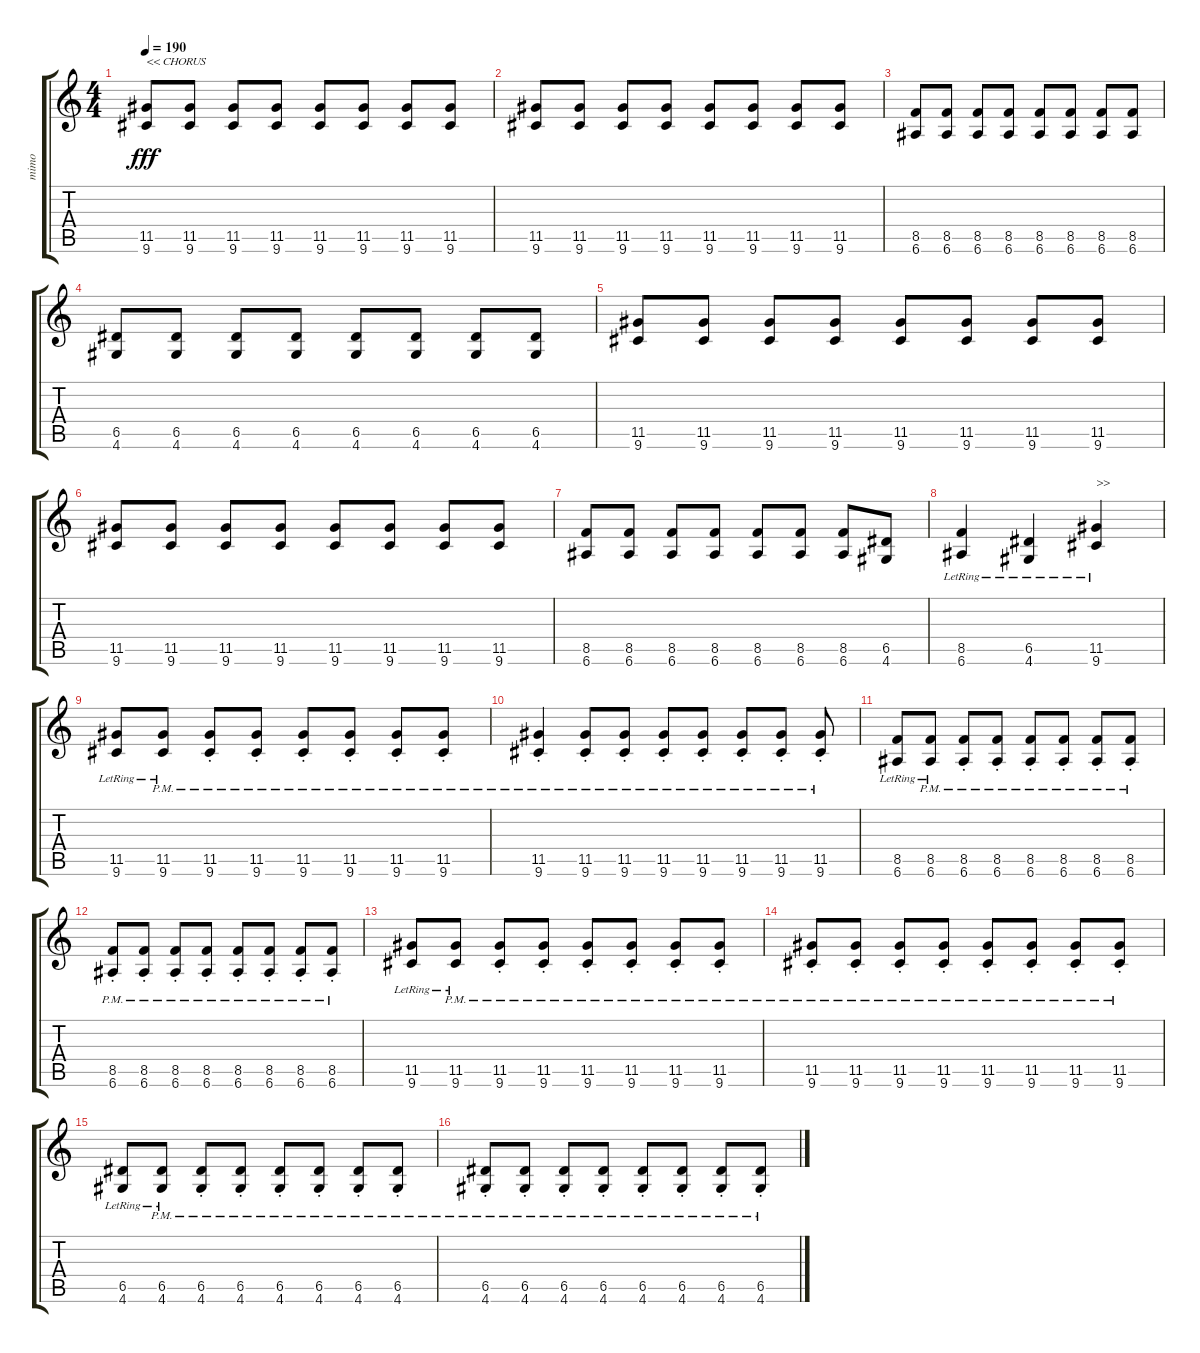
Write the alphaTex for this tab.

\track ("mimo" "mimo") {instrument distortionguitar}
\staff {score tabs}
\tuning (E4 B3 G3 D3 A2 E2) {hide}
\ts (4 4)
\tempo 190
\clef g2
\ks c
(11.5 9.6).8{txt "<< CHORUS" dy fff} (11.5 9.6).8 (11.5 9.6).8 (11.5 9.6).8 (11.5 9.6).8 (11.5 9.6).8 (11.5 9.6).8 (11.5 9.6).8 |
(11.5 9.6).8 (11.5 9.6).8 (11.5 9.6).8 (11.5 9.6).8 (11.5 9.6).8 (11.5 9.6).8 (11.5 9.6).8 (11.5 9.6).8 |
(8.5 6.6).8 (8.5 6.6).8 (8.5 6.6).8 (8.5 6.6).8 (8.5 6.6).8 (8.5 6.6).8 (8.5 6.6).8 (8.5 6.6).8 |
(6.5 4.6).8 (6.5 4.6).8 (6.5 4.6).8 (6.5 4.6).8 (6.5 4.6).8 (6.5 4.6).8 (6.5 4.6).8 (6.5 4.6).8 |
(11.5 9.6).8 (11.5 9.6).8 (11.5 9.6).8 (11.5 9.6).8 (11.5 9.6).8 (11.5 9.6).8 (11.5 9.6).8 (11.5 9.6).8 |
(11.5 9.6).8 (11.5 9.6).8 (11.5 9.6).8 (11.5 9.6).8 (11.5 9.6).8 (11.5 9.6).8 (11.5 9.6).8 (11.5 9.6).8 |
(8.5 6.6).8 (8.5 6.6).8 (8.5 6.6).8 (8.5 6.6).8 (8.5 6.6).8 (8.5 6.6).8 (8.5 6.6).8 (6.5 4.6).8 |
(8.5{lr} 6.6{lr}).4 (6.5{lr} 4.6{lr}).4 (11.5{lr} 9.6{lr}).4{txt ">>"} |
(11.5{lr} 9.6{lr}).8 (11.5{pm lr} 9.6{pm lr}).8 (11.5{pm st} 9.6{pm st}).8 (11.5{pm st} 9.6{pm st}).8 (11.5{pm st} 9.6{pm st}).8 (11.5{pm st} 9.6{pm st}).8 (11.5{pm st} 9.6{pm st}).8 (11.5{pm st} 9.6{pm st}).8 |
(11.5{pm st} 9.6{pm st}).4 (11.5{pm st} 9.6{pm st}).8 (11.5{pm st} 9.6{pm st}).8 (11.5{pm st} 9.6{pm st}).8 (11.5{pm st} 9.6{pm st}).8 (11.5{pm st} 9.6{pm st}).8 (11.5{pm st} 9.6{pm st}).8 (11.5{pm st} 9.6{pm st}).8 |
(8.5{lr} 6.6{lr}).8 (8.5{pm lr} 6.6{pm lr}).8 (8.5{pm st} 6.6{pm st}).8 (8.5{pm st} 6.6{pm st}).8 (8.5{pm st} 6.6{pm st}).8 (8.5{pm st} 6.6{pm st}).8 (8.5{pm st} 6.6{pm st}).8 (8.5{pm st} 6.6{pm st}).8 |
(8.5{pm st} 6.6{pm st}).8 (8.5{pm st} 6.6{pm st}).8 (8.5{pm st} 6.6{pm st}).8 (8.5{pm st} 6.6{pm st}).8 (8.5{pm st} 6.6{pm st}).8 (8.5{pm st} 6.6{pm st}).8 (8.5{pm st} 6.6{pm st}).8 (8.5{pm st} 6.6{pm st}).8 |
(11.5{lr} 9.6{lr}).8 (11.5{pm lr} 9.6{pm lr}).8 (11.5{pm st} 9.6{pm st}).8 (11.5{pm st} 9.6{pm st}).8 (11.5{pm st} 9.6{pm st}).8 (11.5{pm st} 9.6{pm st}).8 (11.5{pm st} 9.6{pm st}).8 (11.5{pm st} 9.6{pm st}).8 |
(11.5{pm st} 9.6{pm st}).8 (11.5{pm st} 9.6{pm st}).8 (11.5{pm st} 9.6{pm st}).8 (11.5{pm st} 9.6{pm st}).8 (11.5{pm st} 9.6{pm st}).8 (11.5{pm st} 9.6{pm st}).8 (11.5{pm st} 9.6{pm st}).8 (11.5{pm st} 9.6{pm st}).8 |
(6.5{lr} 4.6{lr}).8 (6.5{pm lr} 4.6{pm lr}).8 (6.5{pm st} 4.6{pm st}).8 (6.5{pm st} 4.6{pm st}).8 (6.5{pm st} 4.6{pm st}).8 (6.5{pm st} 4.6{pm st}).8 (6.5{pm st} 4.6{pm st}).8 (6.5{pm st} 4.6{pm st}).8 |
(6.5{pm st} 4.6{pm st}).8 (6.5{pm st} 4.6{pm st}).8 (6.5{pm st} 4.6{pm st}).8 (6.5{pm st} 4.6{pm st}).8 (6.5{pm st} 4.6{pm st}).8 (6.5{pm st} 4.6{pm st}).8 (6.5{pm st} 4.6{pm st}).8 (6.5{pm st} 4.6{pm st}).8
